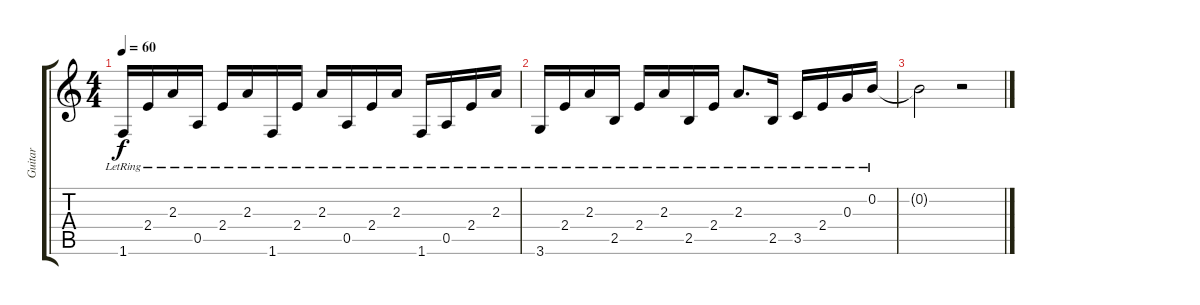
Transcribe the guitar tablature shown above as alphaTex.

\track ("Guitar" "Guitar") {instrument acousticguitarsteel}
\staff {score tabs}
\tuning (E4 B3 G3 D3 A2 E2) {hide}
\ts (4 4)
\tempo 60
\clef g2
\ks c
1.6{lr}.16{dy f} 2.4{lr}.16 2.3{lr}.16 0.5{lr}.16 2.4{lr}.16 2.3{lr}.16 1.6{lr}.16 2.4{lr}.16 2.3{lr}.16 0.5{lr}.16 2.4{lr}.16 2.3{lr}.16 1.6{lr}.16 0.5{lr}.16 2.4{lr}.16 2.3{lr}.16 |
3.6{lr}.16 2.4{lr}.16 2.3{lr}.16 2.5{lr}.16 2.4{lr}.16 2.3{lr}.16 2.5{lr}.16 2.4{lr}.16 2.3{lr}.8{d} 2.5{lr}.16 3.5{lr}.16 2.4{lr}.16 0.3{lr}.16 0.2{lr}.16 |
0.2{t}.2 r.2
